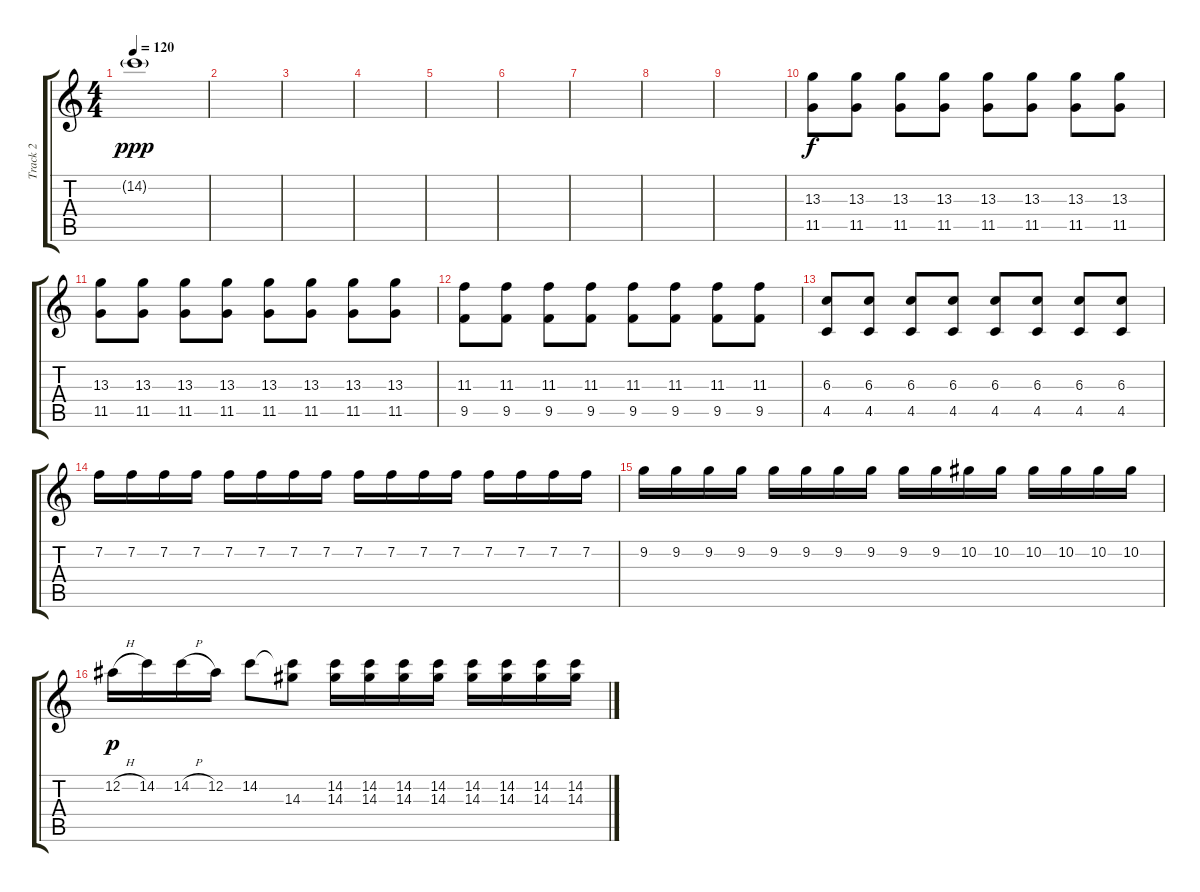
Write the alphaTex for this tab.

\track ("Track 2" "Track 2") {instrument overdrivenguitar}
\staff {score tabs}
\tuning (Eb4 Bb3 Gb3 Db3 Ab2 Db2) {hide}
\ts (4 4)
\tempo 120
\clef g2
\ks c
14.2{g}.1{dy ppp} |
|
|
|
|
|
|
|
|
(13.3 11.5).8{dy f} (13.3 11.5).8 (13.3 11.5).8 (13.3 11.5).8 (13.3 11.5).8 (13.3 11.5).8 (13.3 11.5).8 (13.3 11.5).8 |
(13.3 11.5).8 (13.3 11.5).8 (13.3 11.5).8 (13.3 11.5).8 (13.3 11.5).8 (13.3 11.5).8 (13.3 11.5).8 (13.3 11.5).8 |
(11.3 9.5).8 (11.3 9.5).8 (11.3 9.5).8 (11.3 9.5).8 (11.3 9.5).8 (11.3 9.5).8 (11.3 9.5).8 (11.3 9.5).8 |
(6.3 4.5).8 (6.3 4.5).8 (6.3 4.5).8 (6.3 4.5).8 (6.3 4.5).8 (6.3 4.5).8 (6.3 4.5).8 (6.3 4.5).8 |
7.2.16 7.2.16 7.2.16 7.2.16 7.2.16 7.2.16 7.2.16 7.2.16 7.2.16 7.2.16 7.2.16 7.2.16 7.2.16 7.2.16 7.2.16 7.2.16 |
9.2.16 9.2.16 9.2.16 9.2.16 9.2.16 9.2.16 9.2.16 9.2.16 9.2.16 9.2.16 10.2.16 10.2.16 10.2.16 10.2.16 10.2.16 10.2.16 |
12.2{h}.16{dy p} 14.2.16 14.2{h}.16 12.2.16 14.2.8 (14.2{t} 14.3).8 (14.2 14.3).16 (14.2 14.3).16 (14.2 14.3).16 (14.2 14.3).16 (14.2 14.3).16 (14.2 14.3).16 (14.2 14.3).16 (14.2 14.3).16
